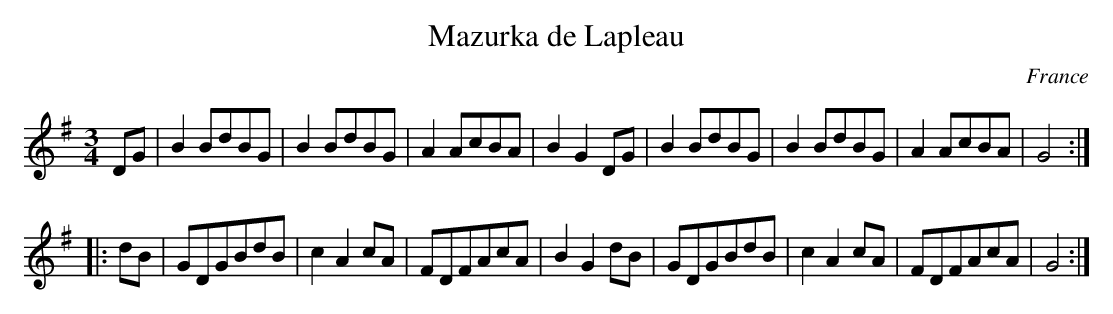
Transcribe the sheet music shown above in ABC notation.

X:1
T:Mazurka de Lapleau
M:3/4
O:France
K:G
DG|\
B2BdBG| B2BdBG| A2AcBA| B2G2 DG|\
B2BdBG| B2BdBG| A2AcBA| G4:|
|: dB|\
GDGBdB| c2A2 cA| FDFAcA| B2G2 dB|\
GDGBdB| c2A2 cA| FDFAcA| G4:|
